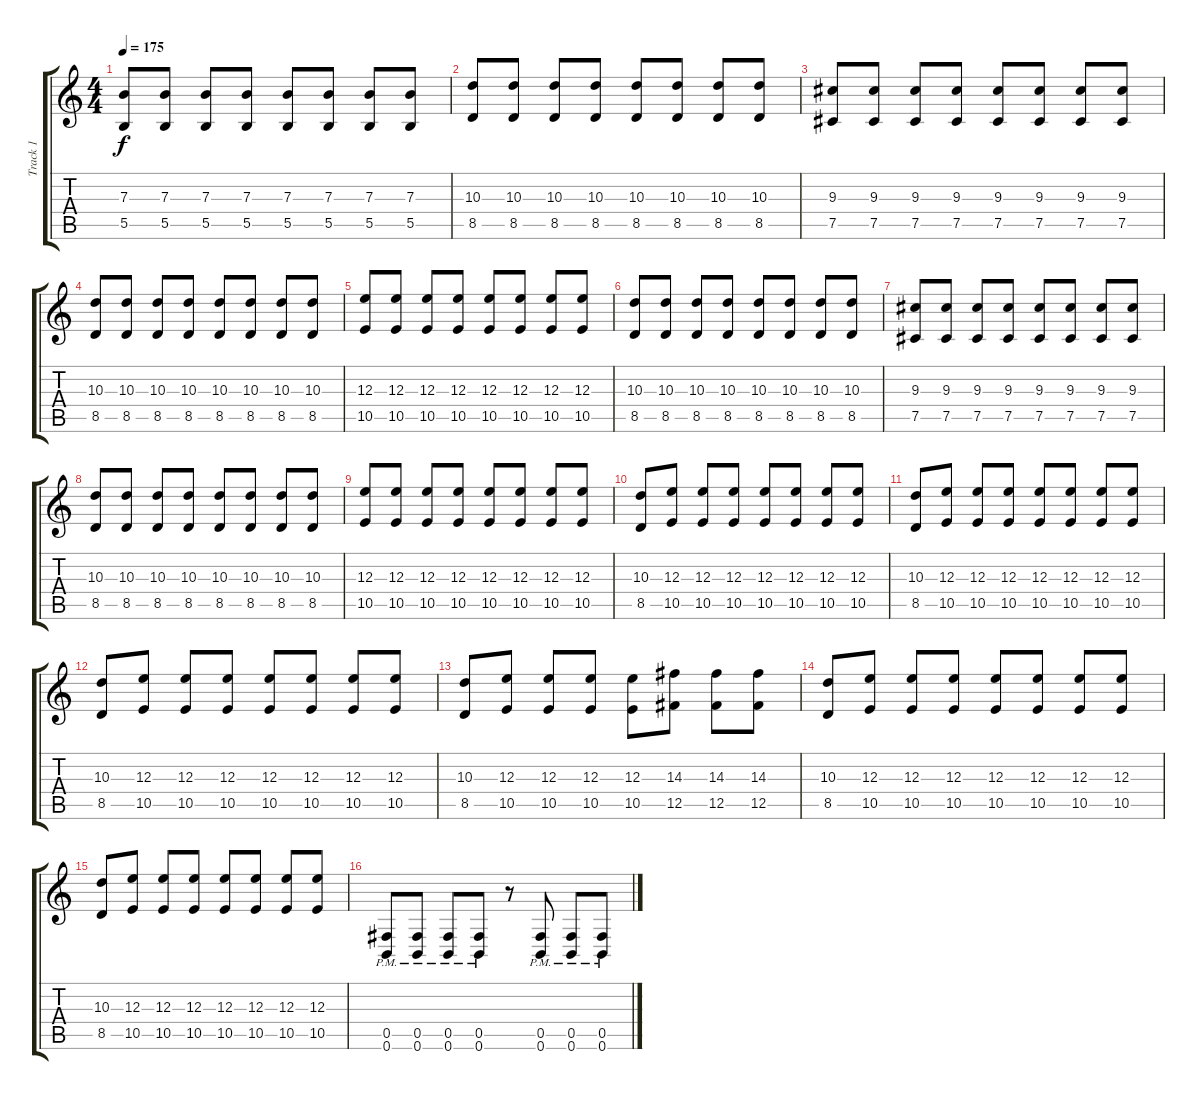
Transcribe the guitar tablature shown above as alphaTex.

\track ("Track 1" "Track 1") {instrument distortionguitar}
\staff {score tabs}
\tuning (Db4 Ab3 E3 B2 Gb2 B1) {hide}
\ts (4 4)
\tempo 175
\clef g2
\ks c
(7.3 5.5).8{dy f} (7.3 5.5).8 (7.3 5.5).8 (7.3 5.5).8 (7.3 5.5).8 (7.3 5.5).8 (7.3 5.5).8 (7.3 5.5).8 |
(10.3 8.5).8 (10.3 8.5).8 (10.3 8.5).8 (10.3 8.5).8 (10.3 8.5).8 (10.3 8.5).8 (10.3 8.5).8 (10.3 8.5).8 |
(9.3 7.5).8 (9.3 7.5).8 (9.3 7.5).8 (9.3 7.5).8 (9.3 7.5).8 (9.3 7.5).8 (9.3 7.5).8 (9.3 7.5).8 |
(10.3 8.5).8 (10.3 8.5).8 (10.3 8.5).8 (10.3 8.5).8 (10.3 8.5).8 (10.3 8.5).8 (10.3 8.5).8 (10.3 8.5).8 |
(12.3 10.5).8 (12.3 10.5).8 (12.3 10.5).8 (12.3 10.5).8 (12.3 10.5).8 (12.3 10.5).8 (12.3 10.5).8 (12.3 10.5).8 |
(10.3 8.5).8 (10.3 8.5).8 (10.3 8.5).8 (10.3 8.5).8 (10.3 8.5).8 (10.3 8.5).8 (10.3 8.5).8 (10.3 8.5).8 |
(9.3 7.5).8 (9.3 7.5).8 (9.3 7.5).8 (9.3 7.5).8 (9.3 7.5).8 (9.3 7.5).8 (9.3 7.5).8 (9.3 7.5).8 |
(10.3 8.5).8 (10.3 8.5).8 (10.3 8.5).8 (10.3 8.5).8 (10.3 8.5).8 (10.3 8.5).8 (10.3 8.5).8 (10.3 8.5).8 |
(12.3 10.5).8 (12.3 10.5).8 (12.3 10.5).8 (12.3 10.5).8 (12.3 10.5).8 (12.3 10.5).8 (12.3 10.5).8 (12.3 10.5).8 |
(10.3 8.5).8 (12.3 10.5).8 (12.3 10.5).8 (12.3 10.5).8 (12.3 10.5).8 (12.3 10.5).8 (12.3 10.5).8 (12.3 10.5).8 |
(10.3 8.5).8 (12.3 10.5).8 (12.3 10.5).8 (12.3 10.5).8 (12.3 10.5).8 (12.3 10.5).8 (12.3 10.5).8 (12.3 10.5).8 |
(10.3 8.5).8 (12.3 10.5).8 (12.3 10.5).8 (12.3 10.5).8 (12.3 10.5).8 (12.3 10.5).8 (12.3 10.5).8 (12.3 10.5).8 |
(10.3 8.5).8 (12.3 10.5).8 (12.3 10.5).8 (12.3 10.5).8 (12.3 10.5).8 (14.3 12.5).8 (14.3 12.5).8 (14.3 12.5).8 |
(10.3 8.5).8 (12.3 10.5).8 (12.3 10.5).8 (12.3 10.5).8 (12.3 10.5).8 (12.3 10.5).8 (12.3 10.5).8 (12.3 10.5).8 |
(10.3 8.5).8 (12.3 10.5).8 (12.3 10.5).8 (12.3 10.5).8 (12.3 10.5).8 (12.3 10.5).8 (12.3 10.5).8 (12.3 10.5).8 |
(0.5{pm} 0.6{pm}).8 (0.5{pm} 0.6{pm}).8 (0.5{pm} 0.6{pm}).8 (0.5{pm} 0.6{pm}).8 r.8 (0.5{pm} 0.6{pm}).8 (0.5{pm} 0.6{pm}).8 (0.5{pm} 0.6{pm}).8
